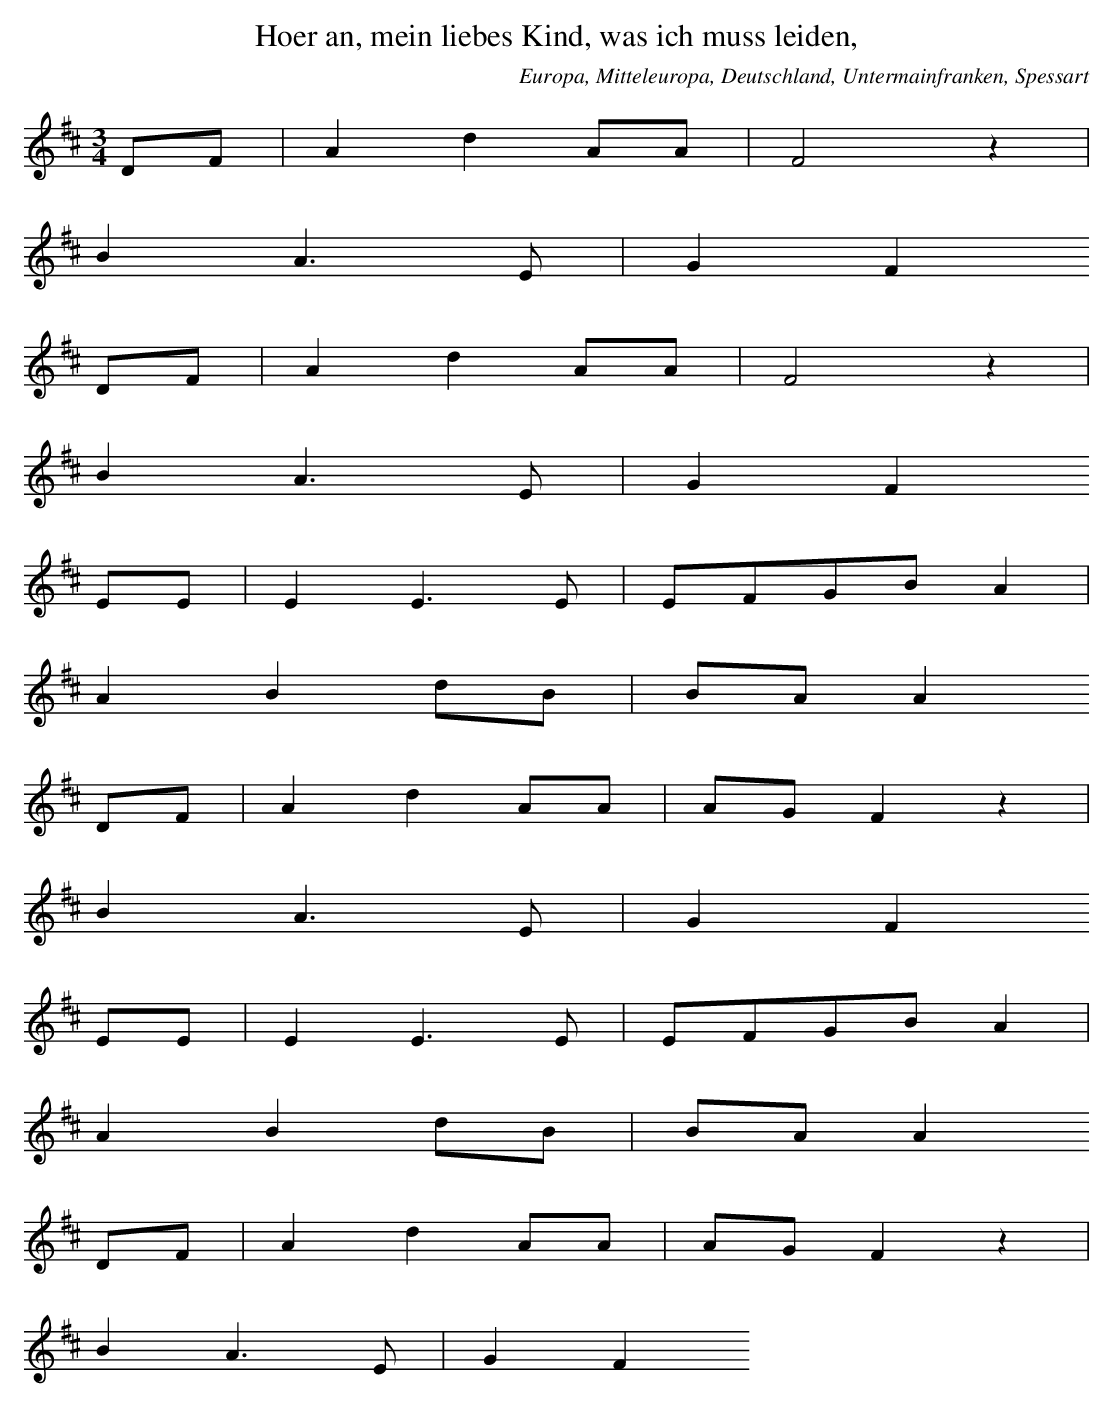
X:1
T: Hoer an, mein liebes Kind, was ich muss leiden,
O: Europa, Mitteleuropa, Deutschland, Untermainfranken, Spessart
M: 3/4
L: 1/8
K: D
DF | A2d2AA | F4z2 |
B2A3E | G2F2
DF | A2d2AA | F4z2 |
B2A3E | G2F2
EE | E2E3E | EFGBA2 |
A2B2dB | BAA2
DF | A2d2AA | AGF2z2 |
B2A3E | G2F2
EE | E2E3E | EFGBA2 |
A2B2dB | BAA2
DF | A2d2AA | AGF2z2 |
B2A3E | G2F2
